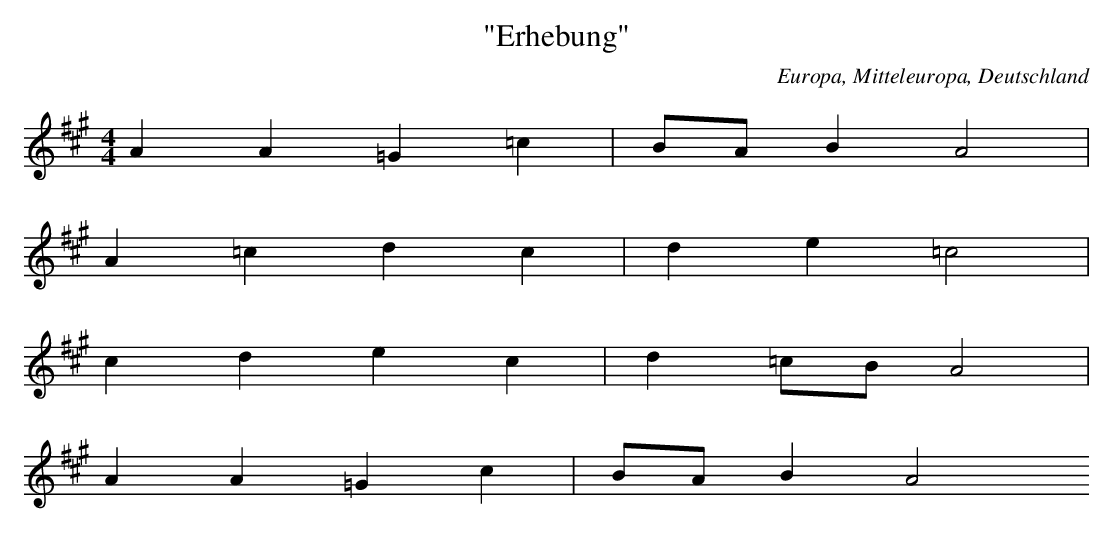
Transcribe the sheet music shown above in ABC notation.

X:1
T: "Erhebung"
O: Europa, Mitteleuropa, Deutschland
M: 4/4
L: 1/8
K: A
A2A2=G2=c2 | BAB2A4 |
A2=c2d2c2 | d2e2=c4 |
c2d2e2c2 | d2=cBA4 |
A2A2=G2c2 | BAB2A4
